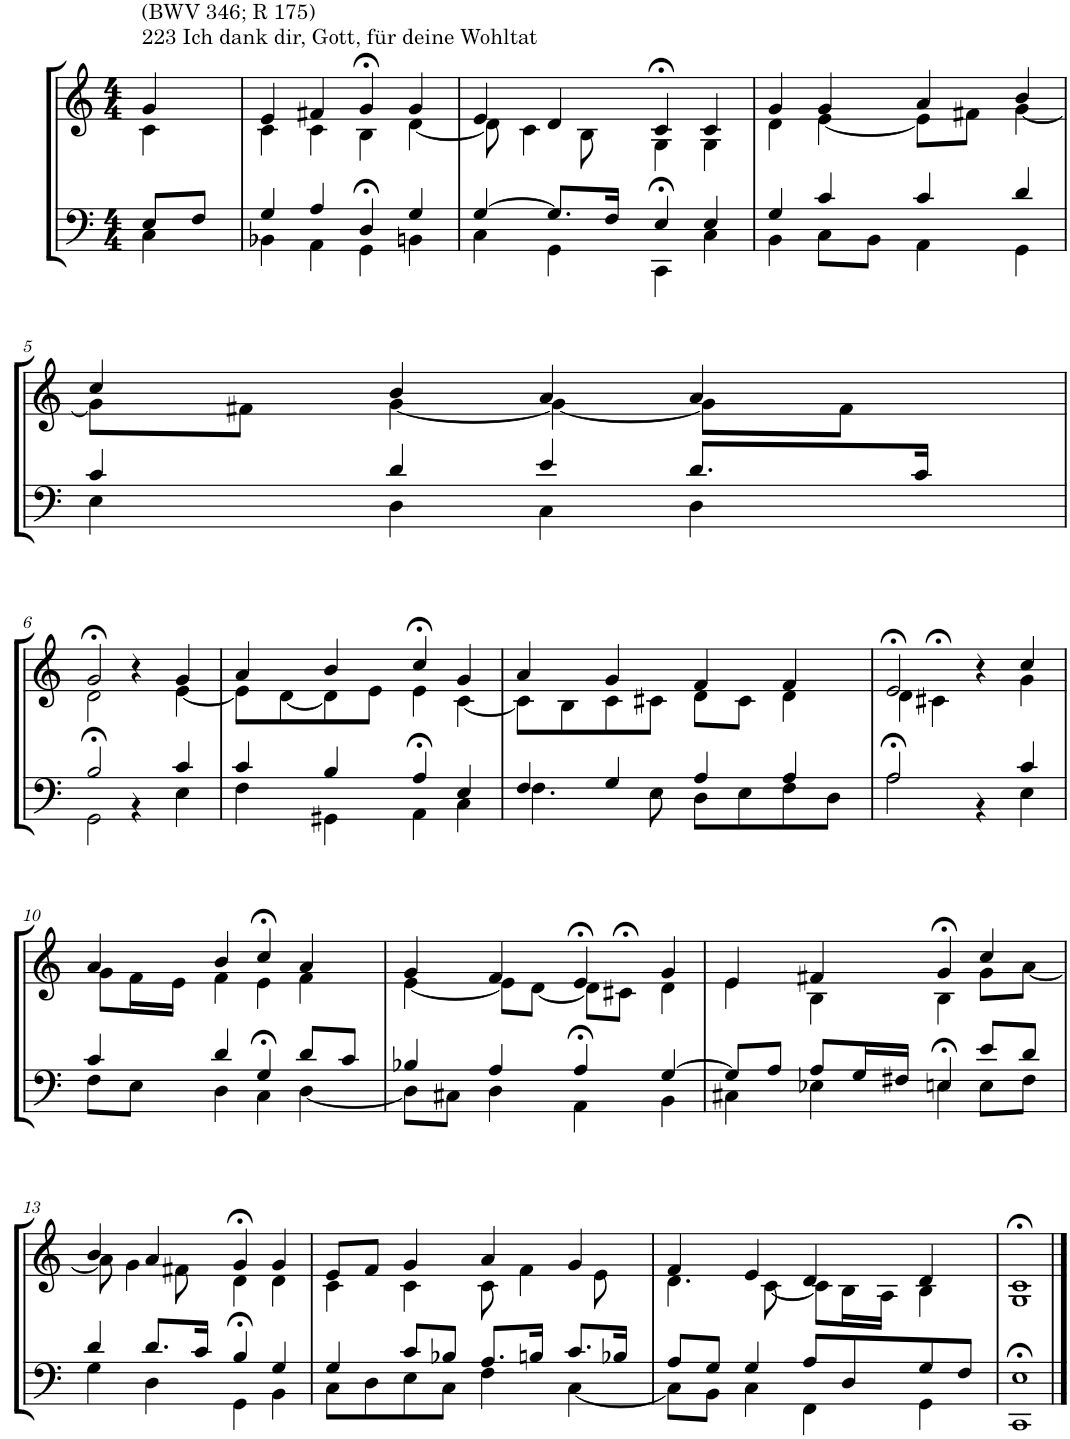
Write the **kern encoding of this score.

**kern	**kern
*part2	*part1
*staff2	*staff1
*I"Tenor/Baß	*I"Sopran/Alt
*clefF4	*clefG2
*k[]	*k[]
*M4/4	*M4/4
=1	=1
*^	*^
!	!	!LO:TX:a:t=223 Ich dank dir, Gott, für deine Wohltat	!
!	!	!LO:TX:a:t=(BWV 346; R 175)	!
8E/L	4C\	4g/	4c\
8F/J	.	.	.
=2	=2	=2	=2
4G/	4BB-X\	4e/	4c\
4A/	4AA\	4f#X/	4c\
4D/	4GG>\	4g>/	4B\
4G/	4BBn\	4g/	[4d\
=3	=3	=3	=3
[4G/	4C\	4e/	8d\]
.	.	.	4c\
8.G/L]	4GG\	4d/	.
.	.	.	8B\
16F/Jk	.	.	.
4E/	4CC>\	4c>/	4G\
4E/	4C\	4c/	4G\
=4	=4	=4	=4
4G/	4BB\	4g/	4d\
4c/	8C\L	4g/	[4e\
.	8BB\J	.	.
4c/	4AA\	4a/	8e\L]
.	.	.	8f#X\J
4d/	4GG\	4b/	[4g\
!!LO:LB:g=z	!!
=5	=5	=5	=5
4c/	4E\	4cc/	8g\L]
.	.	.	8f#X\J
4d/	4D\	4b/	[4g\
4e/	4C\	4a/	4g\_
8.d/L	4D\	4a/	8g\L]
.	.	.	8f#\J
16c/Jk	.	.	.
!!LO:LB:g=z	!!
=6	=6	=6	=6
2B/	2GG>\	2g>/	2d\
4ryy	4r	4r	4ryy
4c/	4E\	4g/	[4e\
=7	=7	=7	=7
4c/	4F\	4a/	8e\L]
.	.	.	[8d\
4B/	4GG#X\	4b/	8d\]
.	.	.	8e\J
4A/	4AA>\	4cc>/	4e\
4E/	4C\	4g/	[4c\
=8	=8	=8	=8
4F/	4.F\	4a/	8c\L]
.	.	.	8B\
4G/	.	4g/	8c\
.	8E\	.	8c#X\J
4A/	8D\L	4f/	8d\L
.	8E\	.	8c#\J
4A/	8F\	4f/	4d\
.	8D\J	.	.
=9	=9	=9	=9
2A/	2A>\	2e>/	4d\
.	.	.	4c#X>\
4ryy	4r	4r	4ryy
4c/	4E\	4cc/	4g\
!!LO:LB:g=z	!!
=10	=10	=10	=10
4c/	8F\L	4a/	8g\L
.	8E\J	.	16f\L
.	.	.	16e\JJ
4d/	4D\	4b/	4f\
4G/	4C>\	4cc>/	4e\
8d/L	[4D\	4a/	4f\
8c/J	.	.	.
=11	=11	=11	=11
4B-X/	8D\L]	4g/	[4e\
.	8C#X\J	.	.
4A/	4D\	4f/	8e\L]
.	.	.	[8d\J
4A/	4AA>\	4e>/	8d\L]
.	.	.	8c#X>\J
[4G/	4BB\	4g/	4d\
=12	=12	=12	=12
8G/L]	4C#X\	4e/	4e\
8A/J	.	.	.
8A/L	4E-X\	4f#X/	4B\
16G/L	.	.	.
16F#X/JJ	.	.	.
4En/	4E>\	4g>/	4B\
8e/L	8E\L	4cc/	8g\L
8d/J	8F#\J	.	[8a\J
!!LO:LB:g=z	!!
=13	=13	=13	=13
4d/	4G\	4b/	8a\]
.	.	.	4g\
8.d/L	4D\	4a/	.
.	.	.	8f#X\
16c/Jk	.	.	.
4B/	4GG>\	4g>/	4d\
4G/	4BB\	4g/	4d\
=14	=14	=14	=14
4G/	8C\L	8e/L	4c\
.	8D\	8f/J	.
8c/L	8E\	4g/	4c\
8B-X/J	8C\J	.	.
8.A/L	4F\	4a/	8c\
.	.	.	4f\
16Bn/Jk	.	.	.
8.c/L	[4C\	4g/	.
.	.	.	8e\
16B-X/Jk	.	.	.
=15	=15	=15	=15
8A/L	8C\L]	4f/	4.d\
8G/J	8BB\J	.	.
4G/	4C\	4e/	.
.	.	.	[8c\
8A/L	4FF\	4d/	8c\L]
8D/	.	.	16B\L
.	.	.	16A\JJ
8G/	4GG\	4d/	4B\
8F/J	.	.	.
=16	=16	=16	=16
1E	1CC>	1c>	1G
*v	*v	*	*
*	*v	*v
==	==
*-	*-
